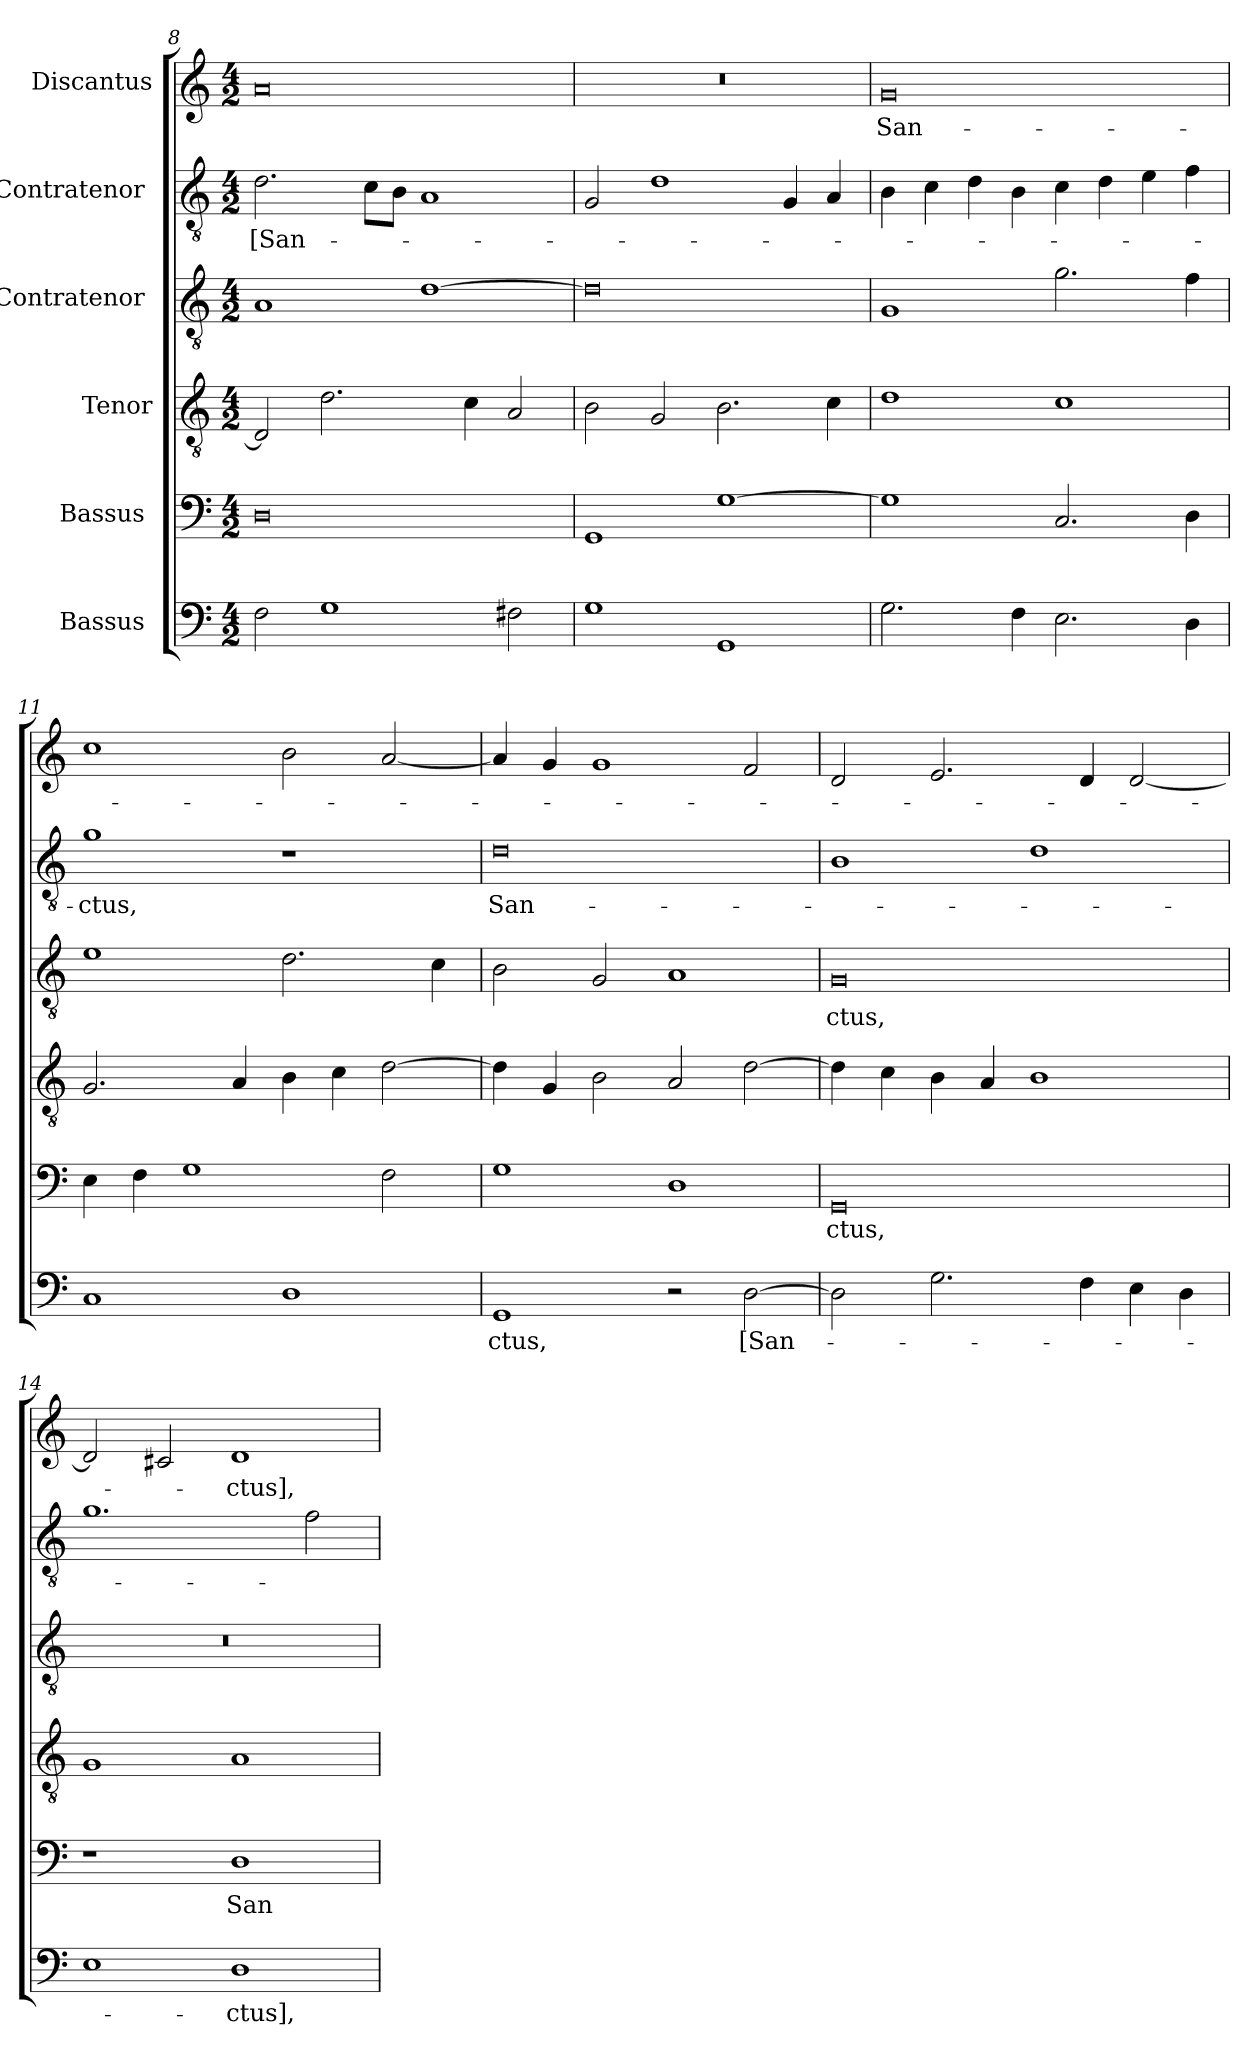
**kern	**text	**kern	**text	**kern	**kern	**text	**kern	**text	**kern	**text
*part6	*part6	*part5	*part5	*part4	*part3	*part3	*part2	*part2	*part1	*part1
*staff6	*staff6	*staff5	*staff5	*staff4	*staff3	*staff3	*staff2	*staff2	*staff1	*staff1
*I"Bassus [2]	*	*I"Bassus [1]	*	*I"Tenor	*I"Contratenor [2]	*	*I"Contratenor [1]	*	*I"Discantus	*
*clefF4	*	*clefF4	*	*clefGv2	*clefGv2	*	*clefGv2	*	*clefG2	*
*k[]	*	*k[]	*	*k[]	*k[]	*	*k[]	*	*k[]	*
*M4/2	*	*M4/2	*	*M4/2	*M4/2	*	*M4/2	*	*M4/2	*
=8	=8	=8	=8	=8	=8	=8	=8	=8	=8	=8
2F\	.	0D\	.	2D/]	1A/	.	2.d\	[San-	0a/	.
1G\	.	.	.	2.d\	.	.	.	.	.	.
.	.	.	.	.	.	.	8c\L	.	.	.
.	.	.	.	.	.	.	8B\J	.	.	.
.	.	.	.	.	[1d\	.	1A/	.	.	.
.	.	.	.	4c\	.	.	.	.	.	.
2F#X\	.	.	.	2A/	.	.	.	.	.	.
=9	=9	=9	=9	=9	=9	=9	=9	=9	=9	=9
1G\	.	1GG/	.	2B\	0d\]	.	2G/	.	0r	.
.	.	.	.	2G/	.	.	1d\	.	.	.
1GG/	.	[1G\	.	2.B\	.	.	.	.	.	.
.	.	.	.	.	.	.	4G/	.	.	.
.	.	.	.	4c\	.	.	4A/	.	.	.
=10	=10	=10	=10	=10	=10	=10	=10	=10	=10	=10
2.G\	.	1G\]	.	1d\	1G/	.	4B\	.	0g/	San-
.	.	.	.	.	.	.	4c\	.	.	.
.	.	.	.	.	.	.	4d\	.	.	.
4F\	.	.	.	.	.	.	4B\	.	.	.
2.E\	.	2.C/	.	1c\	2.g\	.	4c\	.	.	.
.	.	.	.	.	.	.	4d\	.	.	.
.	.	.	.	.	.	.	4e\	.	.	.
4D\	.	4D\	.	.	4f\	.	4f\	.	.	.
=11	=11	=11	=11	=11	=11	=11	=11	=11	=11	=11
1C/	.	4E\	.	2.G/	1e\	.	1g\	-ctus,	1cc\	.
.	.	4F\	.	.	.	.	.	.	.	.
.	.	1G\	.	.	.	.	.	.	.	.
.	.	.	.	4A/	.	.	.	.	.	.
1D\	.	.	.	4B\	2.d\	.	1r	.	2b\	.
.	.	.	.	4c\	.	.	.	.	.	.
.	.	2F\	.	[2d\	.	.	.	.	[2a/	.
.	.	.	.	.	4c\	.	.	.	.	.
=12	=12	=12	=12	=12	=12	=12	=12	=12	=12	=12
1GG/	-ctus,	1G\	.	4d\]	2B\	.	0d\	San-	4a/]	.
.	.	.	.	4G/	.	.	.	.	4g/	.
.	.	.	.	2B\	2G/	.	.	.	1g/	.
2r	.	1D\	.	2A/	1A/	.	.	.	.	.
[2D\	[San-	.	.	[2d\	.	.	.	.	2f/	.
=13	=13	=13	=13	=13	=13	=13	=13	=13	=13	=13
2D\]	.	0GG/	-ctus,	4d\]	0G/	-ctus,	1B\	.	2d/	.
.	.	.	.	4c\	.	.	.	.	.	.
2.G\	.	.	.	4B\	.	.	.	.	2.e/	.
.	.	.	.	4A/	.	.	.	.	.	.
.	.	.	.	1B\	.	.	1d\	.	.	.
4F\	.	.	.	.	.	.	.	.	4d/	.
4E\	.	.	.	.	.	.	.	.	[2d/	.
4D\	.	.	.	.	.	.	.	.	.	.
=14	=14	=14	=14	=14	=14	=14	=14	=14	=14	=14
1E\	.	1r	.	1G/	0r	.	1.g\	.	2d/]	.
.	.	.	.	.	.	.	.	.	2c#X/	.
1D\	-ctus],	1D\	San-	1A/	.	.	.	.	1d/	-ctus],
.	.	.	.	.	.	.	2f\	.	.	.
=	=	=	=	=	=	=	=	=	=	=
*-	*-	*-	*-	*-	*-	*-	*-	*-	*-	*-
